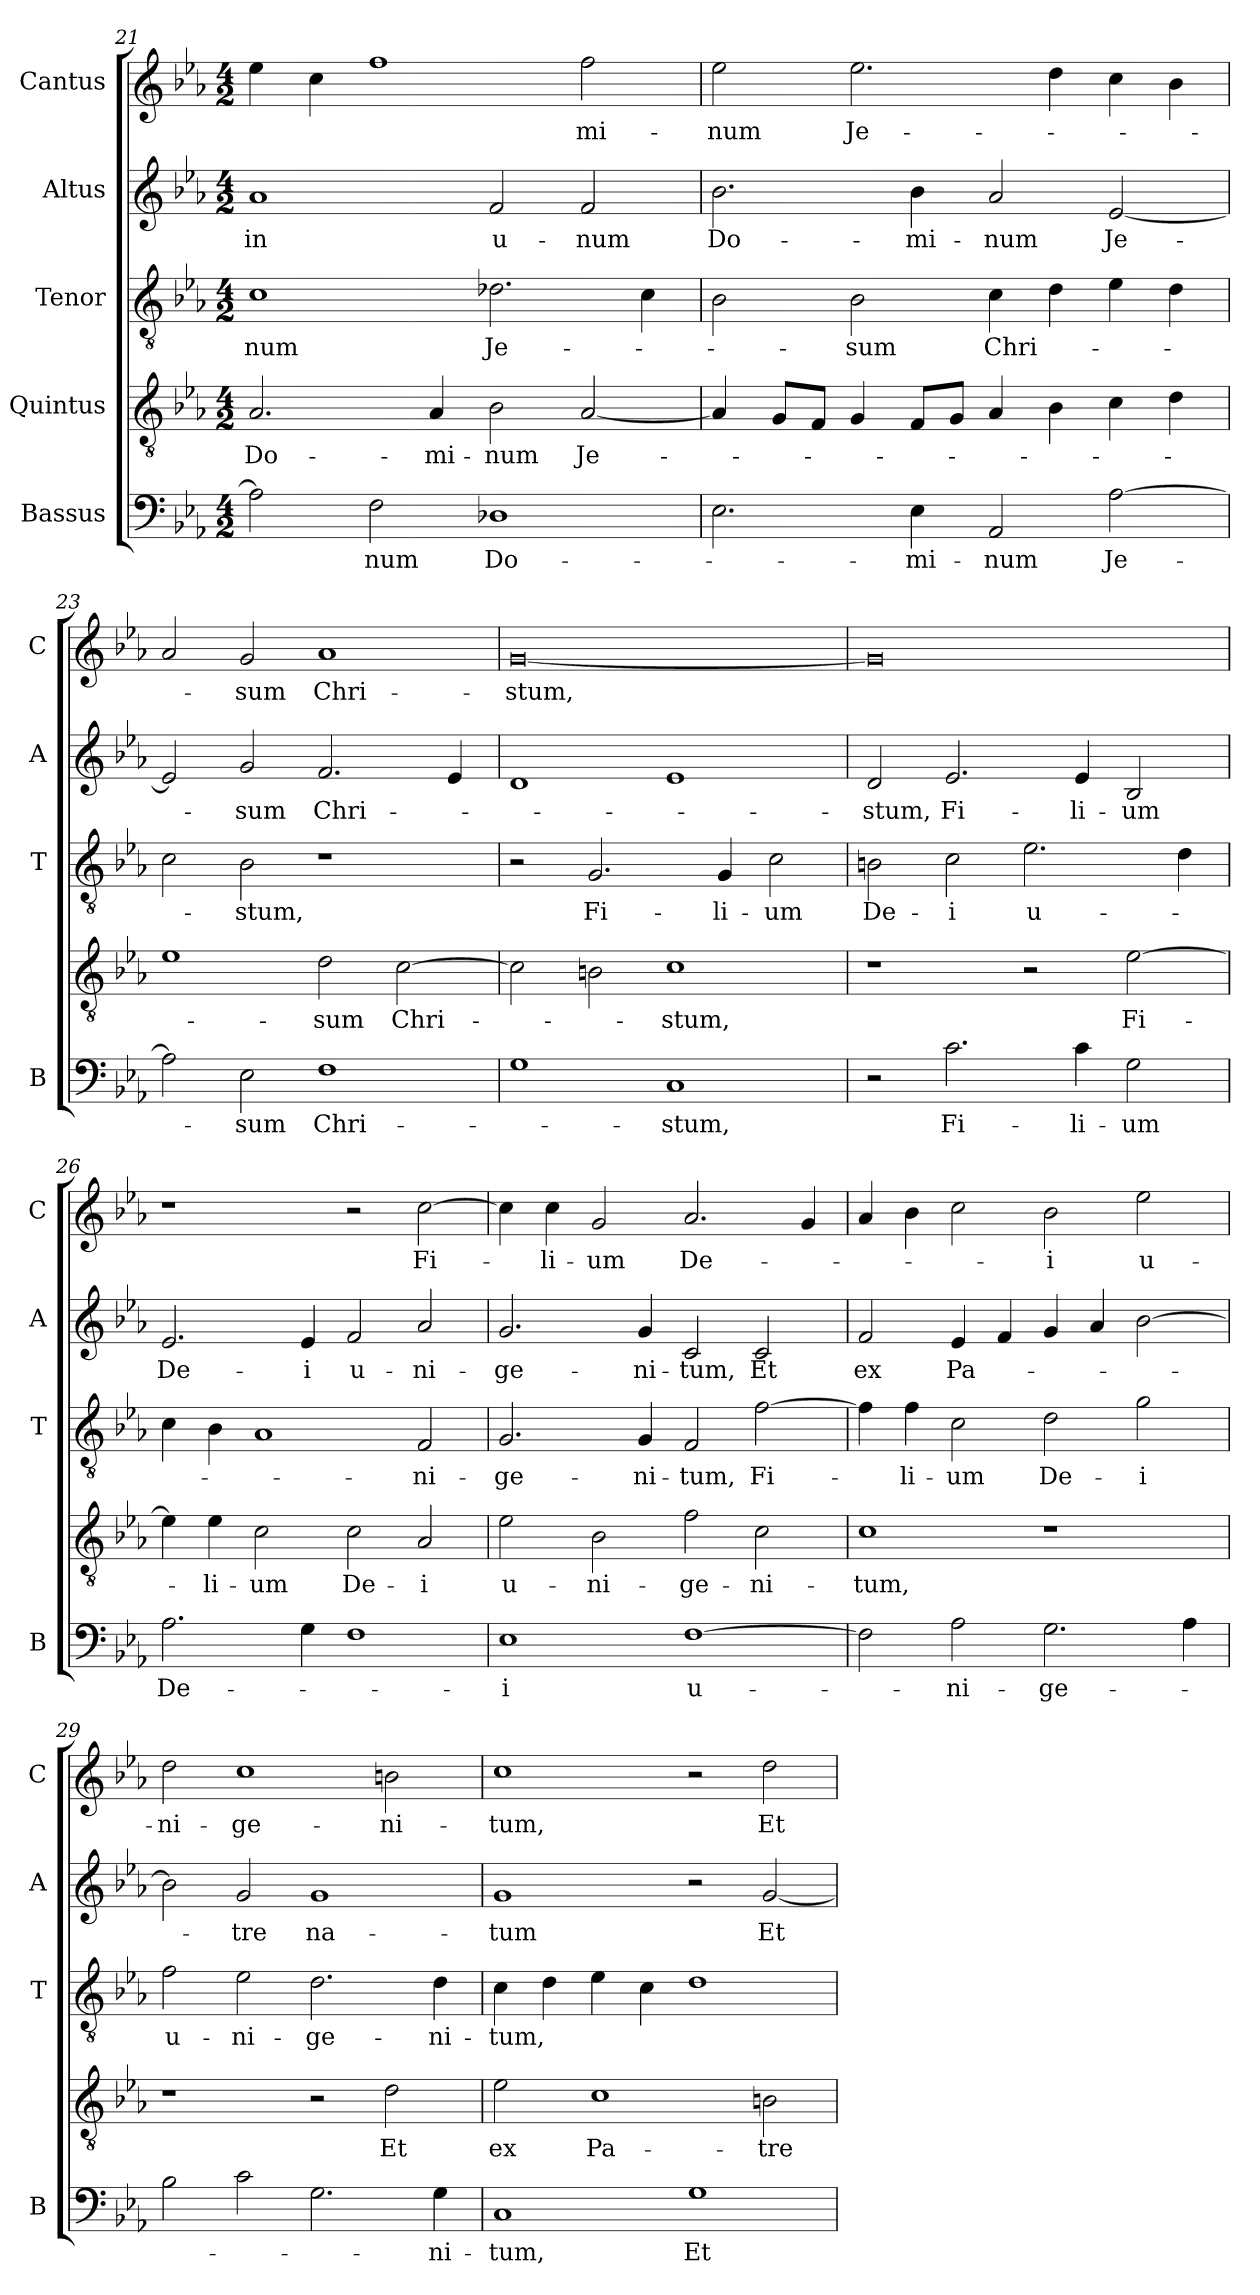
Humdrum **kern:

**kern	**text	**kern	**text	**kern	**text	**kern	**text	**kern	**text
*part5	*part5	*part4	*part4	*part3	*part3	*part2	*part2	*part1	*part1
*staff5	*staff5	*staff4	*staff4	*staff3	*staff3	*staff2	*staff2	*staff1	*staff1
*I"Bassus	*	*I"Quintus	*	*I"Tenor	*	*I"Altus	*	*I"Cantus	*
*I'B	*	*	*	*I'T	*	*I'A	*	*I'C	*
!!LO:PB:g=z
*clefF4	*	*clefGv2	*	*clefGv2	*	*clefG2	*	*clefG2	*
*k[b-e-a-]	*	*k[b-e-a-]	*	*k[b-e-a-]	*	*k[b-e-a-]	*	*k[b-e-a-]	*
*E-:	*	*E-:	*	*E-:	*	*E-:	*	*E-:	*
*M4/2	*	*M4/2	*	*M4/2	*	*M4/2	*	*M4/2	*
=21	=21	=21	=21	=21	=21	=21	=21	=21	=21
!	!	!	!LO:LY:b	!	!LO:LY:b	!	!LO:LY:b	!	!
2A-\]	.	2.A-/	Do-	1c	-num	1a-	in	4ee-\	.
.	.	.	.	.	.	.	.	4cc\	.
!	!LO:LY:b	!	!	!	!	!	!	!	!
2F\	-num	.	.	.	.	.	.	1ff	.
!	!	!	!LO:LY:b	!	!	!	!	!	!
.	.	4A-/	-mi-	.	.	.	.	.	.
!	!LO:LY:b	!	!LO:LY:b	!	!LO:LY:b	!	!LO:LY:b	!	!
1D-X	Do-	2B-\	-num	2.d-X\	Je-	2f/	u-	.	.
!	!	!	!LO:LY:b	!	!	!	!LO:LY:b	!	!LO:LY:b
.	.	[2A-/	Je-	.	.	2f/	-num	2ff\	-mi-
.	.	.	.	4c\	.	.	.	.	.
=22	=22	=22	=22	=22	=22	=22	=22	=22	=22
!	!	!	!	!	!	!	!LO:LY:b	!	!LO:LY:b
2.E-\	.	4A-/]	.	2B-\	.	2.b-\	Do-	2ee-\	-num
.	.	8G/L	.	.	.	.	.	.	.
.	.	8F/J	.	.	.	.	.	.	.
!	!	!	!	!	!LO:LY:b	!	!	!	!LO:LY:b
.	.	4G/	.	2B-\	-sum	.	.	2.ee-\	Je-
!	!LO:LY:b	!	!	!	!	!	!LO:LY:b	!	!
4E-\	-mi-	8F/L	.	.	.	4b-\	-mi-	.	.
.	.	8G/J	.	.	.	.	.	.	.
!	!LO:LY:b	!	!	!	!LO:LY:b	!	!LO:LY:b	!	!
2AA-/	-num	4A-/	.	4c\	Chri-	2a-/	-num	.	.
.	.	4B-\	.	4d\	.	.	.	4dd\	.
!	!LO:LY:b	!	!	!	!	!	!LO:LY:b	!	!
[2A-\	Je-	4c\	.	4e-\	.	[2e-/	Je-	4cc\	.
.	.	4d\	.	4d\	.	.	.	4b-\	.
=23	=23	=23	=23	=23	=23	=23	=23	=23	=23
2A-\]	.	1e-	.	2c\	.	2e-/]	.	2a-/	.
!	!LO:LY:b	!	!	!	!LO:LY:b	!	!LO:LY:b	!	!LO:LY:b
2E-\	-sum	.	.	2B-\	-stum,	2g/	-sum	2g/	-sum
!	!LO:LY:b	!	!LO:LY:b	!	!	!	!LO:LY:b	!	!LO:LY:b
1F	Chri-	2d\	-sum	1r	.	2.f/	Chri-	1a-	Chri-
!	!	!	!LO:LY:b	!	!	!	!	!	!
.	.	[2c\	Chri-	.	.	.	.	.	.
.	.	.	.	.	.	4e-/	.	.	.
=24	=24	=24	=24	=24	=24	=24	=24	=24	=24
!	!	!	!	!	!	!	!	!	!LO:LY:b
1G	.	2c\]	.	2r	.	1d	.	[0g	-stum,
!	!	!	!	!	!LO:LY:b	!	!	!	!
.	.	2Bn\	.	2.G/	Fi-	.	.	.	.
!	!LO:LY:b	!	!LO:LY:b	!	!	!	!	!	!
1C	-stum,	1c	-stum,	.	.	1e-	.	.	.
!	!	!	!	!	!LO:LY:b	!	!	!	!
.	.	.	.	4G/	-li-	.	.	.	.
!	!	!	!	!	!LO:LY:b	!	!	!	!
.	.	.	.	2c\	-um	.	.	.	.
!!LO:LB:g=z
=25	=25	=25	=25	=25	=25	=25	=25	=25	=25
!	!	!	!	!	!LO:LY:b	!	!LO:LY:b	!	!
2r	.	1r	.	2Bn\	De-	2d/	-stum,	0g]	.
!	!LO:LY:b	!	!	!	!LO:LY:b	!	!LO:LY:b	!	!
2.c\	Fi-	.	.	2c\	-i	2.e-/	Fi-	.	.
!	!	!	!	!	!LO:LY:b	!	!	!	!
.	.	2r	.	2.e-\	u-	.	.	.	.
!	!LO:LY:b	!	!	!	!	!	!LO:LY:b	!	!
4c\	-li-	.	.	.	.	4e-/	-li-	.	.
!	!LO:LY:b	!	!LO:LY:b	!	!	!	!LO:LY:b	!	!
2G\	-um	[2e-\	Fi-	.	.	2B-/	-um	.	.
.	.	.	.	4d\	.	.	.	.	.
=26	=26	=26	=26	=26	=26	=26	=26	=26	=26
!	!LO:LY:b	!	!	!	!	!	!LO:LY:b	!	!
2.A-\	De-	4e-\]	.	4c\	.	2.e-/	De-	1r	.
!	!	!	!LO:LY:b	!	!	!	!	!	!
.	.	4e-\	-li-	4B-\	.	.	.	.	.
!	!	!	!LO:LY:b	!	!	!	!	!	!
.	.	2c\	-um	1A-	.	.	.	.	.
!	!	!	!	!	!	!	!LO:LY:b	!	!
4G\	.	.	.	.	.	4e-/	-i	.	.
!	!	!	!LO:LY:b	!	!	!	!LO:LY:b	!	!
1F	.	2c\	De-	.	.	2f/	u-	2r	.
!	!	!	!LO:LY:b	!	!LO:LY:b	!	!LO:LY:b	!	!LO:LY:b
.	.	2A-/	-i	2F/	-ni-	2a-/	-ni-	[2cc\	Fi-
=27	=27	=27	=27	=27	=27	=27	=27	=27	=27
!	!LO:LY:b	!	!LO:LY:b	!	!LO:LY:b	!	!LO:LY:b	!	!
1E-	-i	2e-\	u-	2.G/	-ge-	2.g/	-ge-	4cc\]	.
!	!	!	!	!	!	!	!	!	!LO:LY:b
.	.	.	.	.	.	.	.	4cc\	-li-
!	!	!	!LO:LY:b	!	!	!	!	!	!LO:LY:b
.	.	2B-\	-ni-	.	.	.	.	2g/	-um
!	!	!	!	!	!LO:LY:b	!	!LO:LY:b	!	!
.	.	.	.	4G/	-ni-	4g/	-ni-	.	.
!	!LO:LY:b	!	!LO:LY:b	!	!LO:LY:b	!	!LO:LY:b	!	!LO:LY:b
[1F	u-	2f\	-ge-	2F/	-tum,	2c/	-tum,	2.a-/	De-
!	!	!	!LO:LY:b	!	!LO:LY:b	!	!LO:LY:b	!	!
.	.	2c\	-ni-	[2f\	Fi-	2c/	Et	.	.
.	.	.	.	.	.	.	.	4g/	.
=28	=28	=28	=28	=28	=28	=28	=28	=28	=28
!	!	!	!LO:LY:b	!	!	!	!LO:LY:b	!	!
2F\]	.	1c	-tum,	4f\]	.	2f/	ex	4a-/	.
!	!	!	!	!	!LO:LY:b	!	!	!	!
.	.	.	.	4f\	-li-	.	.	4b-\	.
!	!LO:LY:b	!	!	!	!LO:LY:b	!	!LO:LY:b	!	!
2A-\	-ni-	.	.	2c\	-um	4e-/	Pa-	2cc\	.
.	.	.	.	.	.	4f/	.	.	.
!	!LO:LY:b	!	!	!	!LO:LY:b	!	!	!	!LO:LY:b
2.G\	-ge-	1r	.	2d\	De-	4g/	.	2b-\	-i
.	.	.	.	.	.	4a-/	.	.	.
!	!	!	!	!	!LO:LY:b	!	!	!	!LO:LY:b
.	.	.	.	2g\	-i	[2b-\	.	2ee-\	u-
4A-\	.	.	.	.	.	.	.	.	.
!!LO:LB:g=z
=29	=29	=29	=29	=29	=29	=29	=29	=29	=29
!	!	!	!	!	!LO:LY:b	!	!	!	!LO:LY:b
2B-\	.	1r	.	2f\	u-	2b-\]	.	2dd\	-ni-
!	!	!	!	!	!LO:LY:b	!	!LO:LY:b	!	!LO:LY:b
2c\	.	.	.	2e-\	-ni-	2g/	-tre	1cc	-ge-
!	!	!	!	!	!LO:LY:b	!	!LO:LY:b	!	!
2.G\	.	2r	.	2.d\	-ge-	1g	na-	.	.
!	!	!	!LO:LY:b	!	!	!	!	!	!LO:LY:b
.	.	2d\	Et	.	.	.	.	2bn\	-ni-
!	!LO:LY:b	!	!	!	!LO:LY:b	!	!	!	!
4G\	-ni-	.	.	4d\	-ni-	.	.	.	.
=30	=30	=30	=30	=30	=30	=30	=30	=30	=30
!	!LO:LY:b	!	!LO:LY:b	!	!LO:LY:b	!	!LO:LY:b	!	!LO:LY:b
1C	-tum,	2e-\	ex	4c\	-tum,	1g	-tum	1cc	-tum,
.	.	.	.	4d\	.	.	.	.	.
!	!	!	!LO:LY:b	!	!	!	!	!	!
.	.	1c	Pa-	4e-\	.	.	.	.	.
.	.	.	.	4c\	.	.	.	.	.
!	!LO:LY:b	!	!	!	!	!	!	!	!
1G	Et	.	.	1d	.	2r	.	2r	.
!	!	!	!LO:LY:b	!	!	!	!LO:LY:b	!	!LO:LY:b
.	.	2Bn\	-tre	.	.	[2g/	Et	2dd\	Et
=	=	=	=	=	=	=	=	=	=
*-	*-	*-	*-	*-	*-	*-	*-	*-	*-
